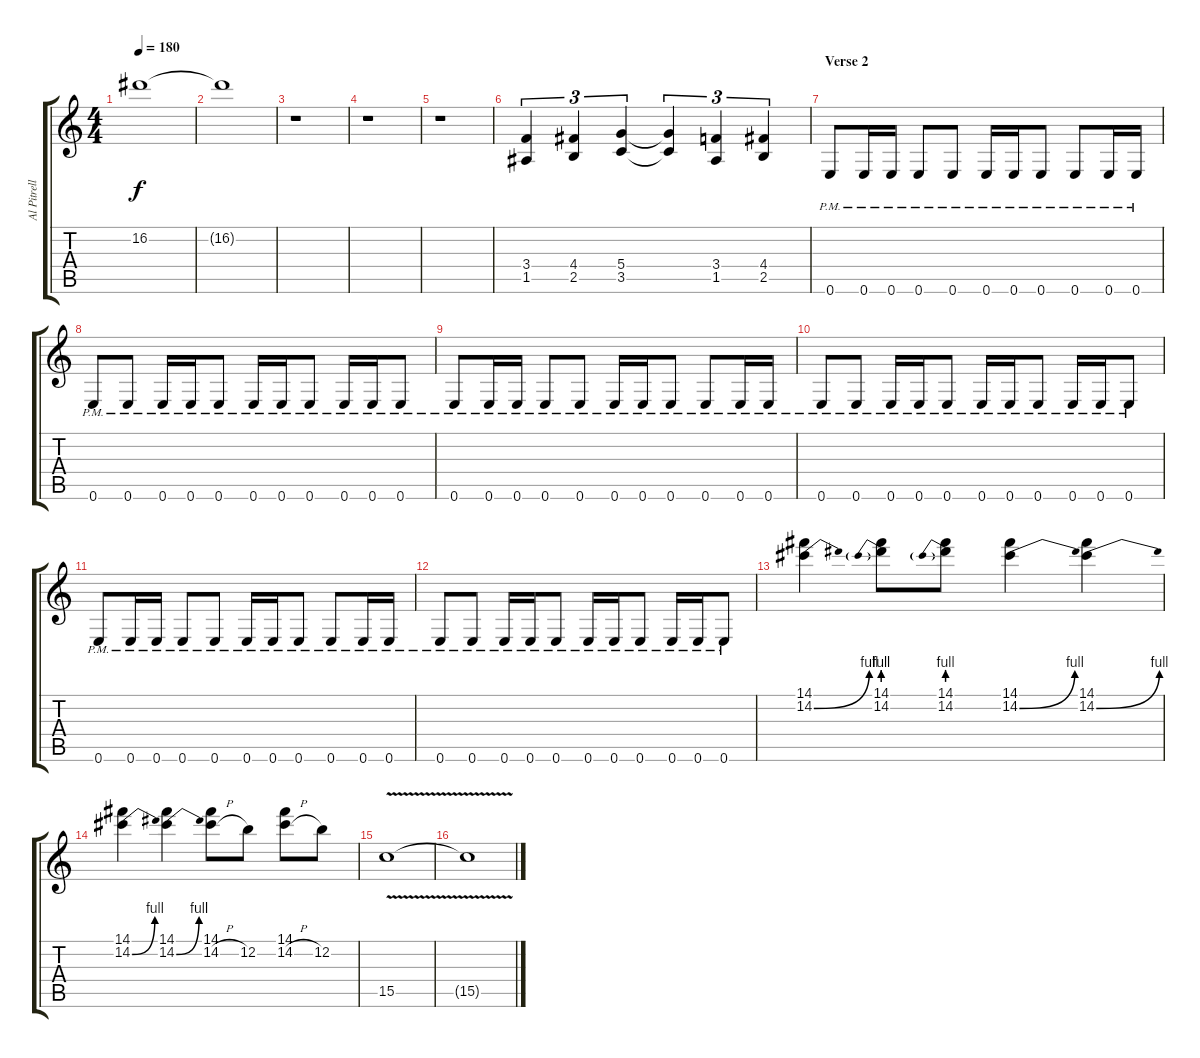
\track ("Al Pitrelli" "Al Pitrell") {instrument distortionguitar}
\staff {score tabs}
\tuning (E4 B3 G3 D3 A2 E2) {hide}
\ts (4 4)
\tempo 180
\clef g2
\ks c
16.2.1{dy f} |
16.2{t}.1 |
r.1 |
r.1 |
r.1 |
(3.4 1.5).4{tu (3 2) volume 13} (4.4 2.5).4{tu (3 2)} (5.4 3.5).4{tu (3 2)} (5.4{t} 3.5{t}).4{tu (3 2)} (3.4 1.5).4{tu (3 2)} (4.4 2.5).4{tu (3 2)} |
\section ("" "Verse 2")
0.6{pm}.8 0.6{pm}.16 0.6{pm}.16 0.6{pm}.8 0.6{pm}.8 0.6{pm}.16 0.6{pm}.16 0.6{pm}.8 0.6{pm}.8 0.6{pm}.16 0.6{pm}.16 |
0.6{pm}.8 0.6{pm}.8 0.6{pm}.16 0.6{pm}.16 0.6{pm}.8 0.6{pm}.16 0.6{pm}.16 0.6{pm}.8 0.6{pm}.16 0.6{pm}.16 0.6{pm}.8 |
0.6{pm}.8 0.6{pm}.16 0.6{pm}.16 0.6{pm}.8 0.6{pm}.8 0.6{pm}.16 0.6{pm}.16 0.6{pm}.8 0.6{pm}.8 0.6{pm}.16 0.6{pm}.16 |
0.6{pm}.8 0.6{pm}.8 0.6{pm}.16 0.6{pm}.16 0.6{pm}.8 0.6{pm}.16 0.6{pm}.16 0.6{pm}.8 0.6{pm}.16 0.6{pm}.16 0.6{pm}.8 |
0.6{pm}.8 0.6{pm}.16 0.6{pm}.16 0.6{pm}.8 0.6{pm}.8 0.6{pm}.16 0.6{pm}.16 0.6{pm}.8 0.6{pm}.8 0.6{pm}.16 0.6{pm}.16 |
0.6{pm}.8 0.6{pm}.8 0.6{pm}.16 0.6{pm}.16 0.6{pm}.8 0.6{pm}.16 0.6{pm}.16 0.6{pm}.8 0.6{pm}.16 0.6{pm}.16 0.6{pm}.8 |
(14.1 14.2{be (bend 0 0 60 4)}).4{volume 16} (14.1 14.2{be (prebend 0 4 60 4)}).8 (14.1 14.2{be (prebend 0 4 60 4)}).8 (14.1 14.2{be (bend 0 0 60 4)}).4 (14.1 14.2{be (bend 0 0 60 4)}).4 |
(14.1 14.2{be (bend 0 0 60 4)}).4 (14.1 14.2{be (bend 0 0 60 4)}).4 (14.1 14.2{h}).8 12.2.8 (14.1 14.2{h}).8 12.2.8 |
15.5{v}.1 |
15.5{t}.1
